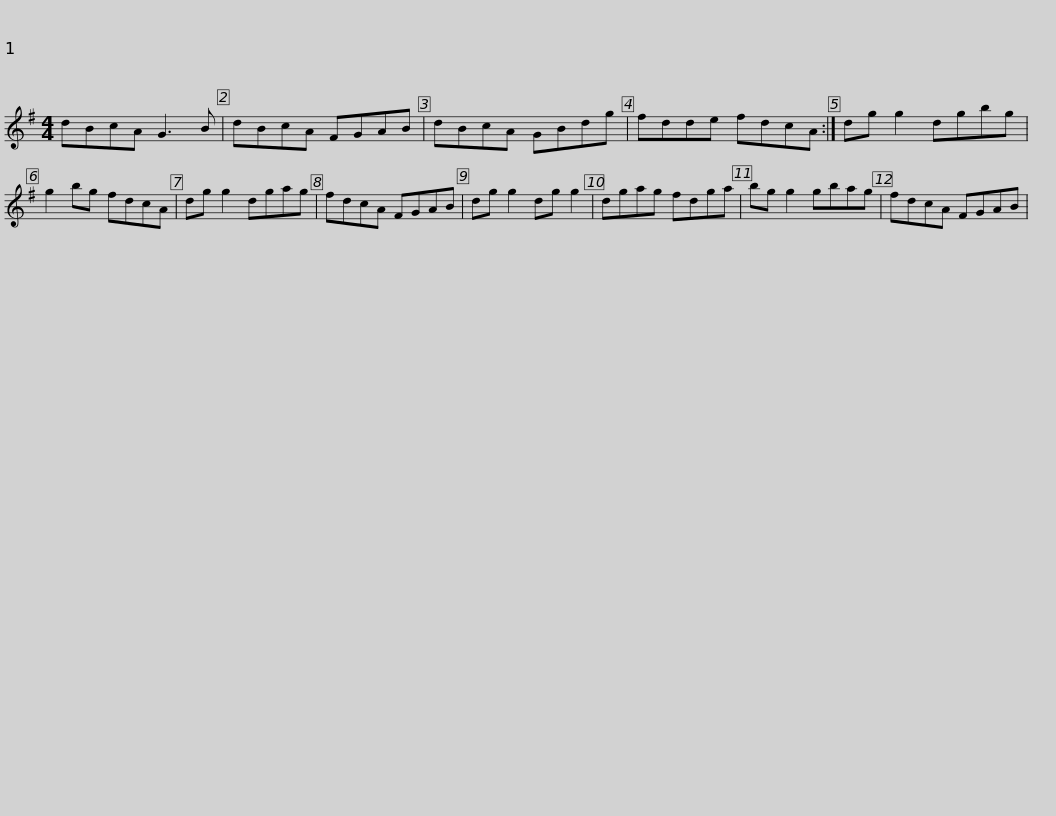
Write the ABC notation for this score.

X:1
L:1/8
M:4/4
I:linebreak $
K:G
V:1 treble
V:1
 dBcA G3 B | dBcA FGAB | dBcA GBdg | fdde fdcA :| dg g2 dgbg |$ %5
 g2 bg fdcA | dg g2 dgag | fdcA FGAB | dg g2 dg g2 | dgag fdga | %10
 bg g2 gbag |$ fdcA FGAB | %12
